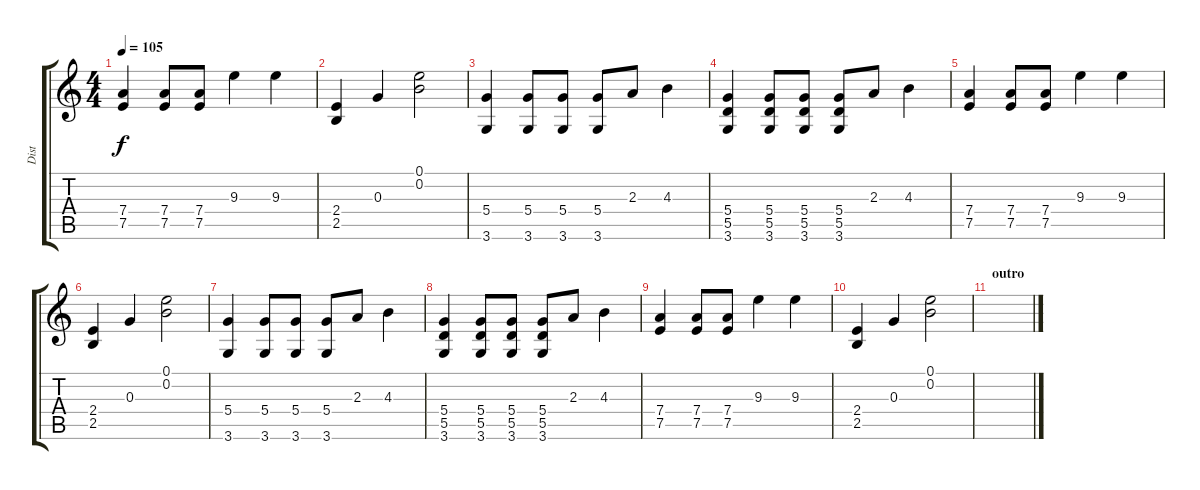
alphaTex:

\track ("Dist" "Dist") {instrument distortionguitar}
\staff {score tabs}
\tuning (E4 B3 G3 D3 A2 E2) {hide}
\ts (4 4)
\tempo 105
\clef g2
\ks c
(7.4 7.5).4{dy f} (7.4 7.5).8 (7.4 7.5).8 9.3.4 9.3.4 |
(2.4 2.5).4 0.3.4 (0.1 0.2).2 |
(5.4 3.6).4 (5.4 3.6).8 (5.4 3.6).8 (5.4 3.6).8 2.3.8 4.3.4 |
(5.4 5.5 3.6).4 (5.4 5.5 3.6).8 (5.4 5.5 3.6).8 (5.4 5.5 3.6).8 2.3.8 4.3.4 |
(7.4 7.5).4 (7.4 7.5).8 (7.4 7.5).8 9.3.4 9.3.4 |
(2.4 2.5).4 0.3.4 (0.1 0.2).2 |
(5.4 3.6).4 (5.4 3.6).8 (5.4 3.6).8 (5.4 3.6).8 2.3.8 4.3.4 |
(5.4 5.5 3.6).4 (5.4 5.5 3.6).8 (5.4 5.5 3.6).8 (5.4 5.5 3.6).8 2.3.8 4.3.4 |
(7.4 7.5).4 (7.4 7.5).8 (7.4 7.5).8 9.3.4 9.3.4 |
(2.4 2.5).4 0.3.4 (0.1 0.2).2 |
\section ("" "outro")
